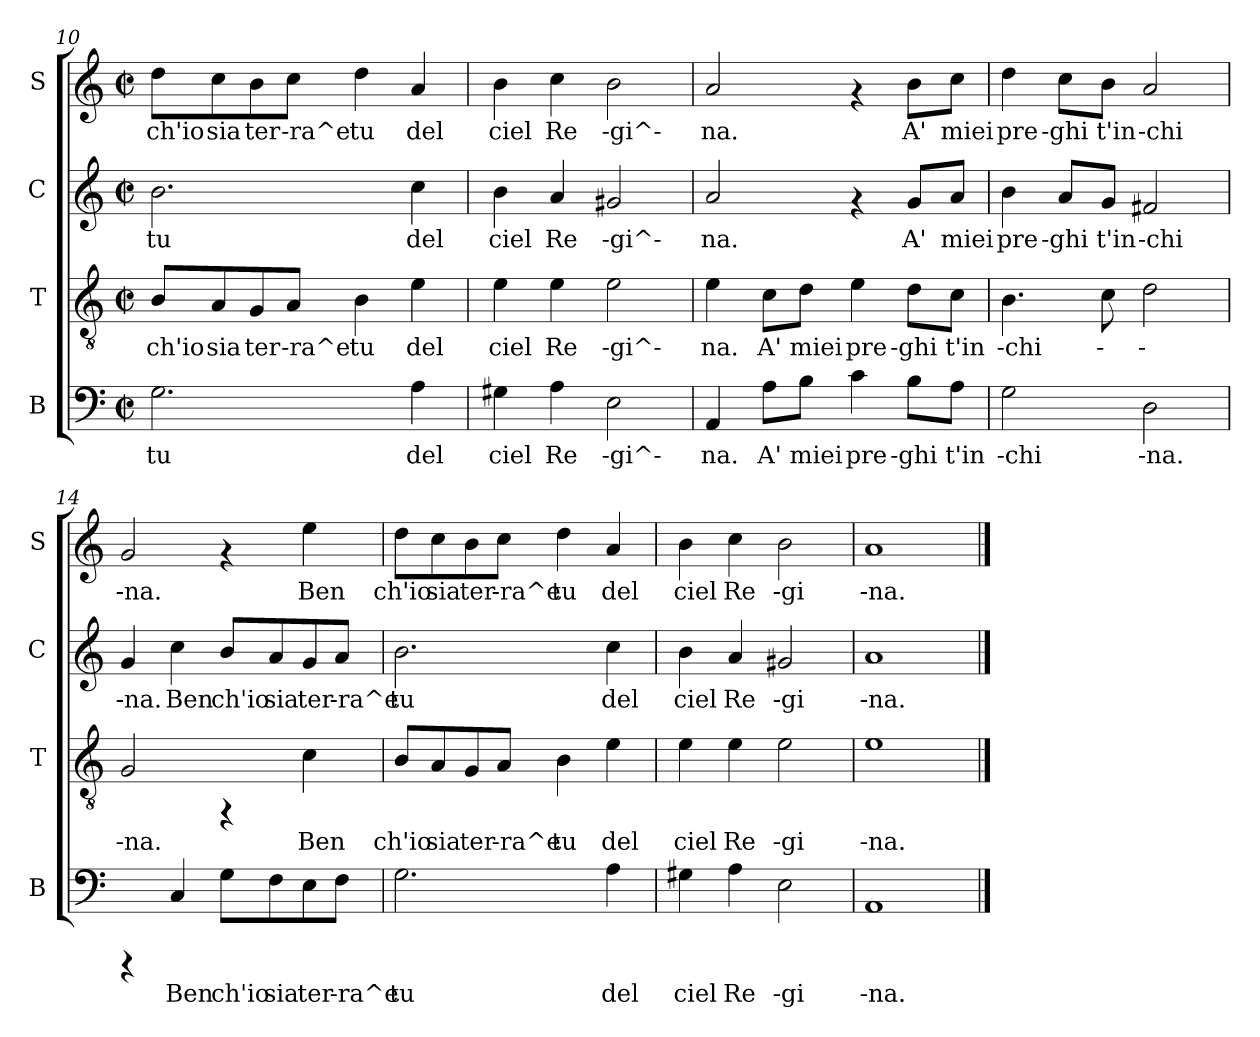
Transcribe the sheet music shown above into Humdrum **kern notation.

**kern	**text	**kern	**text	**kern	**text	**kern	**text
*part4	*part4	*part3	*part3	*part2	*part2	*part1	*part1
*staff4	*staff4	*staff3	*staff3	*staff2	*staff2	*staff1	*staff1
*I"B	*	*I"T	*	*I"C	*	*I"S	*
*I'B	*	*I'T	*	*I'C	*	*I'S	*
*clefF4	*	*clefGv2	*	*clefG2	*	*clefG2	*
*k[]	*	*k[]	*	*k[]	*	*k[]	*
*C:	*	*C:	*	*C:	*	*C:	*
*M2/2	*	*M2/2	*	*M2/2	*	*M2/2	*
*met(c|)	*	*met(c|)	*	*met(c|)	*	*met(c|)	*
=10	=10	=10	=10	=10	=10	=10	=10
!	!LO:LY:b:cj	!	!LO:LY:b:cj	!	!LO:LY:b:cj	!	!LO:LY:b:cj
2.G\	tu	8B/L	ch'io	2.b\	tu	8dd\L	ch'io
!	!	!	!LO:LY:b:cj	!	!	!	!LO:LY:b:cj
.	.	8A/	sia	.	.	8cc\	sia
!	!	!	!LO:LY:b:cj	!	!	!	!LO:LY:b:cj
.	.	8G/	ter	.	.	8b\	ter
!	!	!	!LO:LY:b:cj	!	!	!	!LO:LY:b:cj
.	.	8A/J	‐ra^e	.	.	8cc\J	‐ra^e
!	!	!	!LO:LY:b:cj	!	!	!	!LO:LY:b:cj
.	.	4B\	tu	.	.	4dd\	tu
!	!LO:LY:b:cj	!	!LO:LY:b:cj	!	!LO:LY:b:cj	!	!LO:LY:b:cj
4A\	del	4e\	del	4cc\	del	4a/	del
=11	=11	=11	=11	=11	=11	=11	=11
!	!LO:LY:b:cj	!	!LO:LY:b:cj	!	!LO:LY:b:cj	!	!LO:LY:b:cj
4G#X\	ciel	4e\	ciel	4b\	ciel	4b\	ciel
!	!LO:LY:b:cj	!	!LO:LY:b:cj	!	!LO:LY:b:cj	!	!LO:LY:b:cj
4A\	Re	4e\	Re	4a/	Re	4cc\	Re
!	!LO:LY:b:cj	!	!LO:LY:b:cj	!	!LO:LY:b:cj	!	!LO:LY:b:cj
2E\	‐gi^‐	2e\	‐gi^‐	2g#X/	‐gi^‐	2b\	‐gi^‐
!!LO:LB:g=z
=12	=12	=12	=12	=12	=12	=12	=12
!	!LO:LY:b:cj	!	!LO:LY:b:cj	!	!LO:LY:b:cj	!	!LO:LY:b:cj
4AA/	na.	4e\	na.	2a/	na.	2a/	na.
!	!LO:LY:b:cj	!	!LO:LY:b:cj	!	!	!	!
8A\L	A'	8c\L	A'	.	.	.	.
!	!LO:LY:b:cj	!	!LO:LY:b:cj	!	!	!	!
8B\J	miei	8d\J	miei	.	.	.	.
!	!LO:LY:b:cj	!	!LO:LY:b:cj	!	!	!	!
4c\	pre	4e\	pre	4rf	.	4rf	.
!	!LO:LY:b:cj	!	!LO:LY:b:cj	!	!LO:LY:b:cj	!	!LO:LY:b:cj
8B\L	‐ghi	8d\L	‐ghi	8g/L	A'	8b\L	A'
!	!LO:LY:b:cj	!	!LO:LY:b:cj	!	!LO:LY:b:cj	!	!LO:LY:b:cj
8A\J	t'in	8c\J	t'in	8a/J	miei	8cc\J	miei
=13	=13	=13	=13	=13	=13	=13	=13
!	!LO:LY:b:cj	!	!LO:LY:b:cj	!	!LO:LY:b:cj	!	!LO:LY:b:cj
2G\	‐chi	4.B\	‐chi	4b\	pre	4dd\	pre
!	!	!	!	!	!LO:LY:b:cj	!	!LO:LY:b:cj
.	.	.	.	8a/L	‐ghi	8cc\L	‐ghi
!	!	!	!LO:LY:b:cj	!	!LO:LY:b:cj	!	!LO:LY:b:cj
.	.	8c\	‐	8g/J	t'in	8b\J	t'in
!	!LO:LY:b:cj	!	!LO:LY:b:cj	!	!LO:LY:b:cj	!	!LO:LY:b:cj
2D\	‐na.	2d\	‐	2f#X/	‐chi	2a/	‐chi
=14	=14	=14	=14	=14	=14	=14	=14
!	!	!	!LO:LY:b:cj	!	!LO:LY:b:cj	!	!LO:LY:b:cj
4rCCC	.	2G/	‐na.	4g/	‐na.	2g/	‐na.
!	!LO:LY:b:cj	!	!	!	!LO:LY:b:cj	!	!
4C/	Ben	.	.	4cc\	Ben	.	.
!	!LO:LY:b:cj	!	!	!	!LO:LY:b:cj	!	!
8G\L	ch'io	4rFF	.	8b/L	ch'io	4rf	.
!	!LO:LY:b:cj	!	!	!	!LO:LY:b:cj	!	!
8F\	sia	.	.	8a/	sia	.	.
!	!LO:LY:b:cj	!	!LO:LY:b:cj	!	!LO:LY:b:cj	!	!LO:LY:b:cj
8E\	ter	4c\	Ben	8g/	ter	4ee\	Ben
!	!LO:LY:b:cj	!	!	!	!LO:LY:b:cj	!	!
8F\J	‐ra^e	.	.	8a/J	‐ra^e	.	.
=15	=15	=15	=15	=15	=15	=15	=15
!	!LO:LY:b:cj	!	!LO:LY:b:cj	!	!LO:LY:b:cj	!	!LO:LY:b:cj
2.G\	tu	8B/L	ch'io	2.b\	tu	8dd\L	ch'io
!	!	!	!LO:LY:b:cj	!	!	!	!LO:LY:b:cj
.	.	8A/	sia	.	.	8cc\	sia
!	!	!	!LO:LY:b:cj	!	!	!	!LO:LY:b:cj
.	.	8G/	ter	.	.	8b\	ter
!	!	!	!LO:LY:b:cj	!	!	!	!LO:LY:b:cj
.	.	8A/J	‐ra^e	.	.	8cc\J	‐ra^e
!	!	!	!LO:LY:b:cj	!	!	!	!LO:LY:b:cj
.	.	4B\	tu	.	.	4dd\	tu
!	!LO:LY:b:cj	!	!LO:LY:b:cj	!	!LO:LY:b:cj	!	!LO:LY:b:cj
4A\	del	4e\	del	4cc\	del	4a/	del
=16	=16	=16	=16	=16	=16	=16	=16
!	!LO:LY:b:cj	!	!LO:LY:b:cj	!	!LO:LY:b:cj	!	!LO:LY:b:cj
4G#X\	ciel	4e\	ciel	4b\	ciel	4b\	ciel
!	!LO:LY:b:cj	!	!LO:LY:b:cj	!	!LO:LY:b:cj	!	!LO:LY:b:cj
4A\	Re	4e\	Re	4a/	Re	4cc\	Re
!	!LO:LY:b:cj	!	!LO:LY:b:cj	!	!LO:LY:b:cj	!	!LO:LY:b:cj
2E\	‐gi	2e\	‐gi	2g#X/	‐gi	2b\	‐gi
=17	=17	=17	=17	=17	=17	=17	=17
!	!LO:LY:b:cj	!	!LO:LY:b:cj	!	!LO:LY:b:cj	!	!LO:LY:b:cj
1AA	‐na.	1e	‐na.	1a	‐na.	1a	‐na.
==	==	==	==	==	==	==	==
*-	*-	*-	*-	*-	*-	*-	*-
